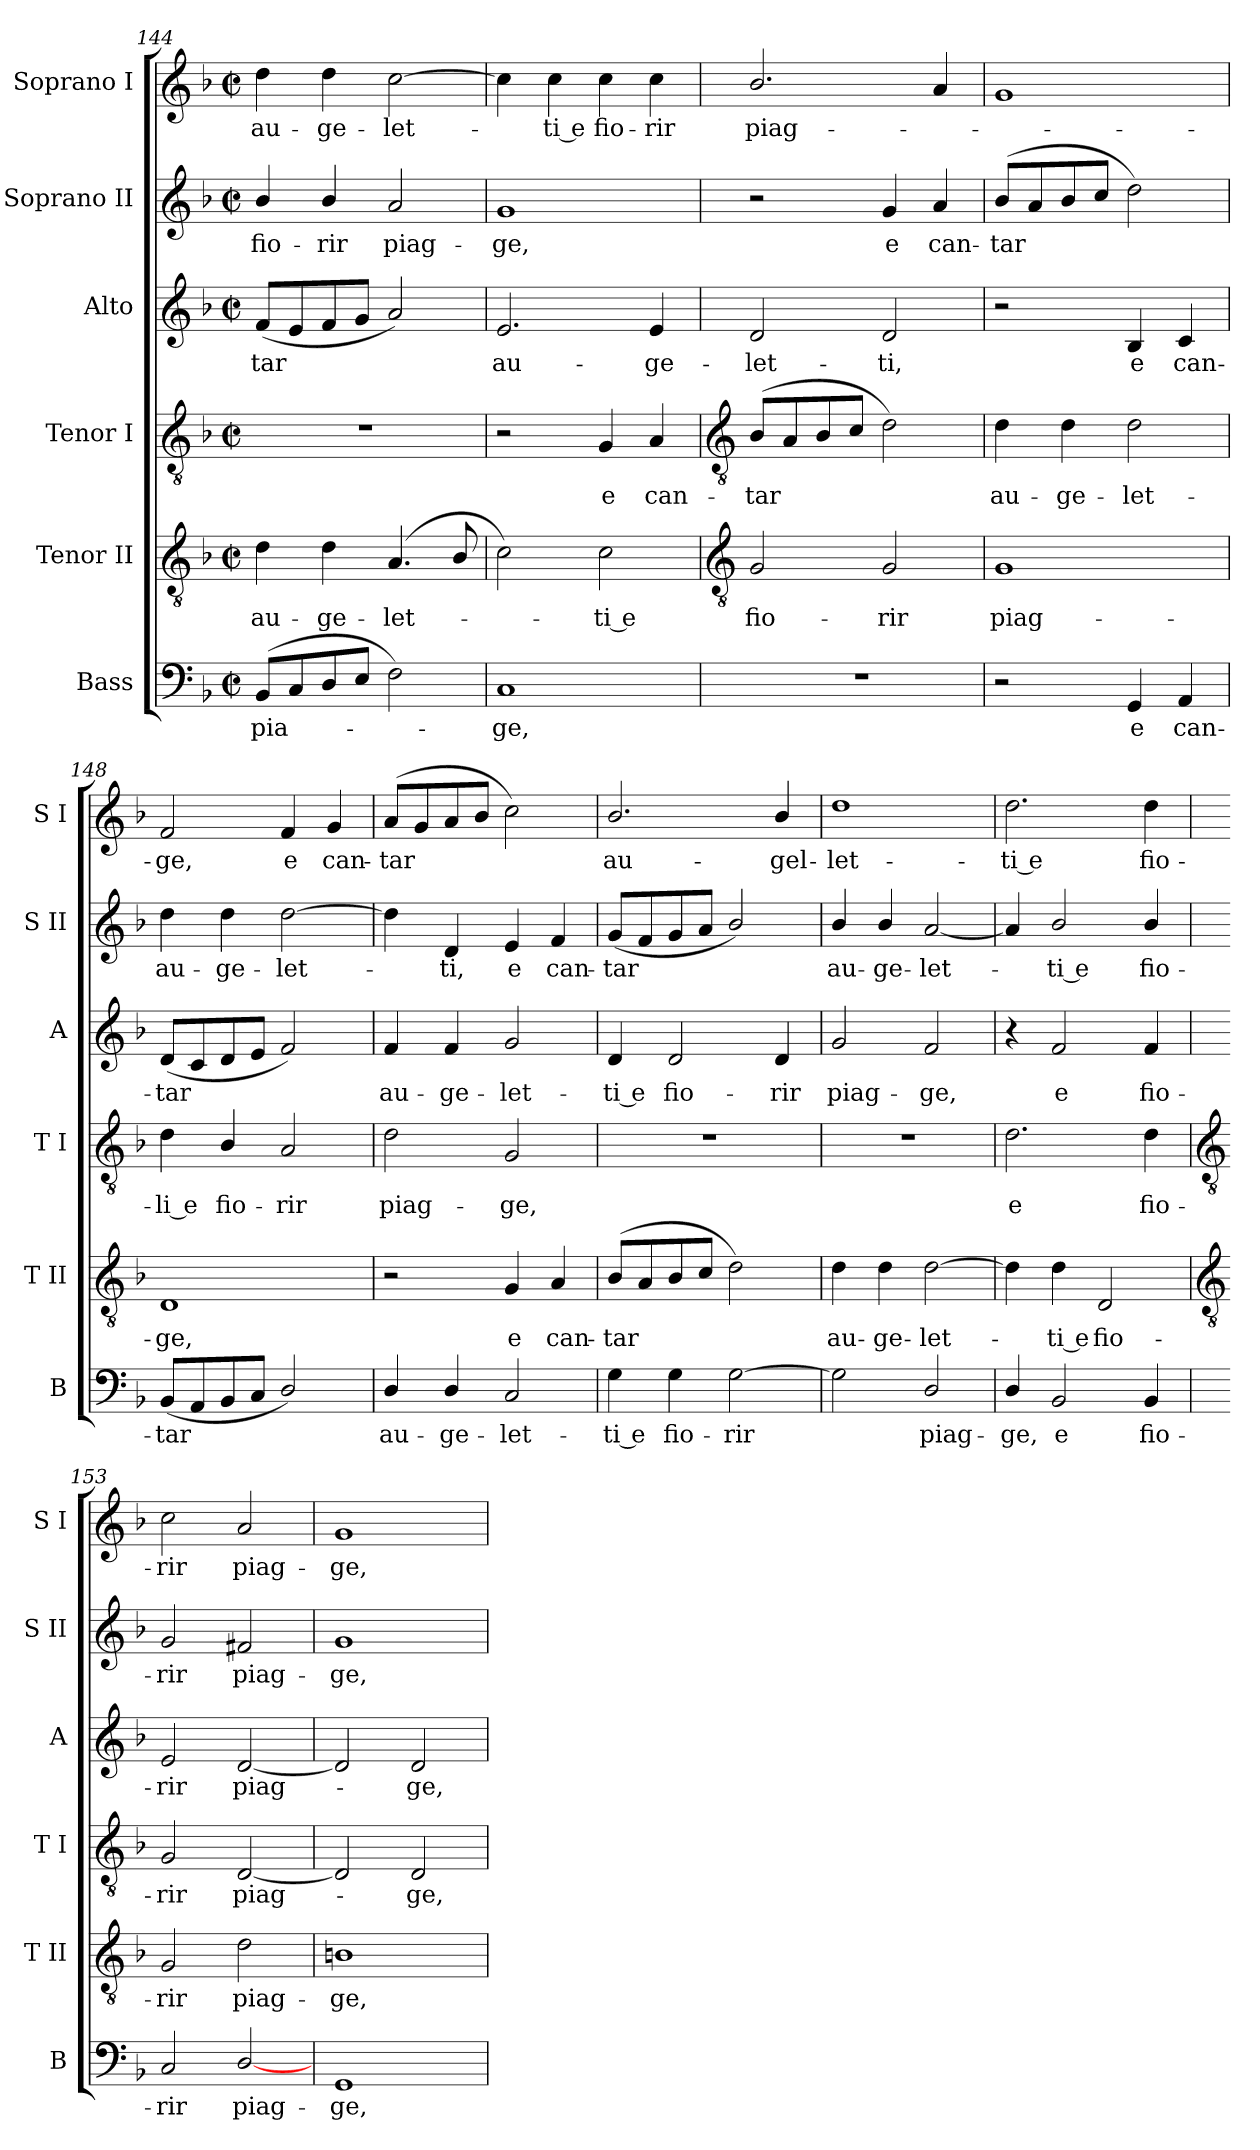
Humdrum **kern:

**kern	**text	**kern	**text	**kern	**text	**kern	**text	**kern	**text	**kern	**text
*part6	*part6	*part5	*part5	*part4	*part4	*part3	*part3	*part2	*part2	*part1	*part1
*staff6	*staff6	*staff5	*staff5	*staff4	*staff4	*staff3	*staff3	*staff2	*staff2	*staff1	*staff1
*I"Bass	*	*I"Tenor II	*	*I"Tenor I	*	*I"Alto	*	*I"Soprano II	*	*I"Soprano I	*
*I'B	*	*I'T II	*	*I'T I	*	*I'A	*	*I'S II	*	*I'S I	*
*clefF4	*	*clefGv2	*	*clefGv2	*	*clefG2	*	*clefG2	*	*clefG2	*
*k[b-]	*	*k[b-]	*	*k[b-]	*	*k[b-]	*	*k[b-]	*	*k[b-]	*
*F:	*	*F:	*	*F:	*	*F:	*	*F:	*	*F:	*
*M2/2	*	*M2/2	*	*M2/2	*	*M2/2	*	*M2/2	*	*M2/2	*
*met(c|)	*	*met(c|)	*	*met(c|)	*	*met(c|)	*	*met(c|)	*	*met(c|)	*
=144	=144	=144	=144	=144	=144	=144	=144	=144	=144	=144	=144
!	!LO:LY:b	!	!LO:LY:b	!	!	!	!LO:LY:b	!	!LO:LY:b	!	!LO:LY:b
(<8BB-L	pia-	4d	au-	1r	.	(<8fL	-tar	4b-/	fio-	4dd	au-
8C	.	.	.	.	.	8e	.	.	.	.	.
!	!	!	!LO:LY:b	!	!	!	!	!	!LO:LY:b	!	!LO:LY:b
8D	.	4d	-ge-	.	.	8f	.	4b-/	-rir	4dd	-ge-
8EJ	.	.	.	.	.	8gJ	.	.	.	.	.
!	!	!	!LO:LY:b	!	!	!	!	!	!LO:LY:b	!	!LO:LY:b
2F)	.	(<4.A	-let-	.	.	2a)	.	2a	piag-	[2cc	-let-
.	.	8B-/	.	.	.	.	.	.	.	.	.
=145	=145	=145	=145	=145	=145	=145	=145	=145	=145	=145	=145
!	!LO:LY:b	!	!	!	!	!	!LO:LY:b	!	!LO:LY:b	!	!
1C	ge,	2c)	.	2r	.	2.e	au-	1g	-ge,	4cc]	.
!	!	!	!	!	!	!	!	!	!	!	!LO:LY:b
.	.	.	.	.	.	.	.	.	.	4cc	ti e
!	!	!	!LO:LY:b	!	!LO:LY:b	!	!	!	!	!	!LO:LY:b
.	.	2c	ti e	4G	e	.	.	.	.	4cc	fio-
!	!	!	!	!	!LO:LY:b	!	!LO:LY:b	!	!	!	!LO:LY:b
.	.	.	.	4A	can-	4e	-ge-	.	.	4cc	-rir
!!LO:LB:g=z
=146	=146	=146	=146	=146	=146	=146	=146	=146	=146	=146	=146
*	*	*clefGv2	*	*clefGv2	*	*	*	*	*	*	*
!	!	!	!LO:LY:b	!	!LO:LY:b	!	!LO:LY:b	!	!	!	!LO:LY:b
1r	.	2G	fio-	(<8B-/L	-tar	2d	-let-	2r	.	2.b-/	piag-
.	.	.	.	8A/	.	.	.	.	.	.	.
.	.	.	.	8B-/	.	.	.	.	.	.	.
.	.	.	.	8c/J	.	.	.	.	.	.	.
!	!	!	!LO:LY:b	!	!	!	!LO:LY:b	!	!LO:LY:b	!	!
.	.	2G	-rir	2d)	.	2d	-ti,	4g	e	.	.
!	!	!	!	!	!	!	!	!	!LO:LY:b	!	!
.	.	.	.	.	.	.	.	4a	can-	4a	.
=147	=147	=147	=147	=147	=147	=147	=147	=147	=147	=147	=147
!	!	!	!LO:LY:b	!	!LO:LY:b	!	!	!	!LO:LY:b	!	!
2r	.	1G	piag-	4d	au-	2r	.	(<8b-/L	-tar	1g	.
.	.	.	.	.	.	.	.	8a/	.	.	.
!	!	!	!	!	!LO:LY:b	!	!	!	!	!	!
.	.	.	.	4d	-ge-	.	.	8b-/	.	.	.
.	.	.	.	.	.	.	.	8cc/J	.	.	.
!	!LO:LY:b	!	!	!	!LO:LY:b	!	!LO:LY:b	!	!	!	!
4GG	e	.	.	2d	-let-	4B-	e	2dd)	.	.	.
!	!LO:LY:b	!	!	!	!	!	!LO:LY:b	!	!	!	!
4AA	can-	.	.	.	.	4c	can-	.	.	.	.
=148	=148	=148	=148	=148	=148	=148	=148	=148	=148	=148	=148
!	!LO:LY:b	!	!LO:LY:b	!	!LO:LY:b	!	!LO:LY:b	!	!LO:LY:b	!	!LO:LY:b
(<8BB-L	-tar	1D	-ge,	4d	-li e	(<8dL	-tar	4dd	au-	2f	ge,
8AA	.	.	.	.	.	8c	.	.	.	.	.
!	!	!	!	!	!LO:LY:b	!	!	!	!LO:LY:b	!	!
8BB-	.	.	.	4B-/	fio-	8d	.	4dd	-ge-	.	.
8CJ	.	.	.	.	.	8eJ	.	.	.	.	.
!	!	!	!	!	!LO:LY:b	!	!	!	!LO:LY:b	!	!LO:LY:b
2D/)	.	.	.	2A	-rir	2f)	.	[2dd	-let-	4f	e
!	!	!	!	!	!	!	!	!	!	!	!LO:LY:b
.	.	.	.	.	.	.	.	.	.	4g	can-
=149	=149	=149	=149	=149	=149	=149	=149	=149	=149	=149	=149
!	!LO:LY:b	!	!	!	!LO:LY:b	!	!LO:LY:b	!	!	!	!LO:LY:b
4D/	au-	2r	.	2d	piag-	4f	au-	4dd]	.	(<8aL	-tar
.	.	.	.	.	.	.	.	.	.	8g	.
!	!LO:LY:b	!	!	!	!	!	!LO:LY:b	!	!LO:LY:b	!	!
4D/	-ge-	.	.	.	.	4f	-ge-	4d	ti,	8a	.
.	.	.	.	.	.	.	.	.	.	8b-J	.
!	!LO:LY:b	!	!LO:LY:b	!	!LO:LY:b	!	!LO:LY:b	!	!LO:LY:b	!	!
2C	-let-	4G	e	2G	-ge,	2g	-let-	4e	e	2cc)	.
!	!	!	!LO:LY:b	!	!	!	!	!	!LO:LY:b	!	!
.	.	4A	can-	.	.	.	.	4f	can-	.	.
=150	=150	=150	=150	=150	=150	=150	=150	=150	=150	=150	=150
!	!LO:LY:b	!	!LO:LY:b	!	!	!	!LO:LY:b	!	!LO:LY:b	!	!LO:LY:b
4G	-ti e	(<8B-/L	-tar	1r	.	4d	-ti e	(<8gL	-tar	2.b-/	au-
.	.	8A/	.	.	.	.	.	8f	.	.	.
!	!LO:LY:b	!	!	!	!	!	!LO:LY:b	!	!	!	!
4G	fio-	8B-/	.	.	.	2d	fio-	8g	.	.	.
.	.	8c/J	.	.	.	.	.	8aJ	.	.	.
!	!LO:LY:b	!	!	!	!	!	!	!	!	!	!
[2G	-rir	2d)	.	.	.	.	.	2b-/)	.	.	.
!	!	!	!	!	!	!	!LO:LY:b	!	!	!	!LO:LY:b
.	.	.	.	.	.	4d	-rir	.	.	4b-/	-gel-
=151	=151	=151	=151	=151	=151	=151	=151	=151	=151	=151	=151
!	!	!	!LO:LY:b	!	!	!	!LO:LY:b	!	!LO:LY:b	!	!LO:LY:b
2G]	.	4d	au-	1r	.	2g	piag-	4b-/	au-	1dd	-let-
!	!	!	!LO:LY:b	!	!	!	!	!	!LO:LY:b	!	!
.	.	4d	-ge-	.	.	.	.	4b-/	-ge-	.	.
!	!LO:LY:b	!	!LO:LY:b	!	!	!	!LO:LY:b	!	!LO:LY:b	!	!
2D/	piag-	[2d	-let-	.	.	2f	-ge,	[2a	-let-	.	.
=152	=152	=152	=152	=152	=152	=152	=152	=152	=152	=152	=152
!	!LO:LY:b	!	!	!	!LO:LY:b	!	!	!	!	!	!LO:LY:b
4D/	-ge,	4d]	.	2.d	e	4r	.	4a]	.	2.dd	-ti e
!	!LO:LY:b	!	!LO:LY:b	!	!	!	!LO:LY:b	!	!LO:LY:b	!	!
2BB-	e	4d	ti e	.	.	2f	e	2b-/	ti e	.	.
!	!	!	!LO:LY:b	!	!	!	!	!	!	!	!
.	.	2D	fio-	.	.	.	.	.	.	.	.
!	!LO:LY:b	!	!	!	!LO:LY:b	!	!LO:LY:b	!	!LO:LY:b	!	!LO:LY:b
4BB-	fio-	.	.	4d	fio-	4f	fio-	4b-/	fio-	4dd	fio-
!!LO:LB:g=z
=153	=153	=153	=153	=153	=153	=153	=153	=153	=153	=153	=153
*	*	*clefGv2	*	*clefGv2	*	*	*	*	*	*	*
!	!LO:LY:b	!	!LO:LY:b	!	!LO:LY:b	!	!LO:LY:b	!	!LO:LY:b	!	!LO:LY:b
2C	-rir	2G	-rir	2G	-rir	2e	-rir	2g	-rir	2cc	-rir
!	!LO:LY:b	!	!LO:LY:b	!	!LO:LY:b	!	!LO:LY:b	!	!LO:LY:b	!	!LO:LY:b
[2D/	piag-	2d	piag-	[2D	piag-	[2d	piag-	2f#X	piag-	2a	piag-
=154	=154	=154	=154	=154	=154	=154	=154	=154	=154	=154	=154
!	!LO:LY:b	!	!LO:LY:b	!	!	!	!	!	!LO:LY:b	!	!LO:LY:b
1GG	-ge,	1Bn	-ge,	2D]	.	2d]	.	1g	-ge,	1g	-ge,
!	!	!	!	!	!LO:LY:b	!	!LO:LY:b	!	!	!	!
.	.	.	.	2D	ge,	2d	ge,	.	.	.	.
=	=	=	=	=	=	=	=	=	=	=	=
*-	*-	*-	*-	*-	*-	*-	*-	*-	*-	*-	*-
